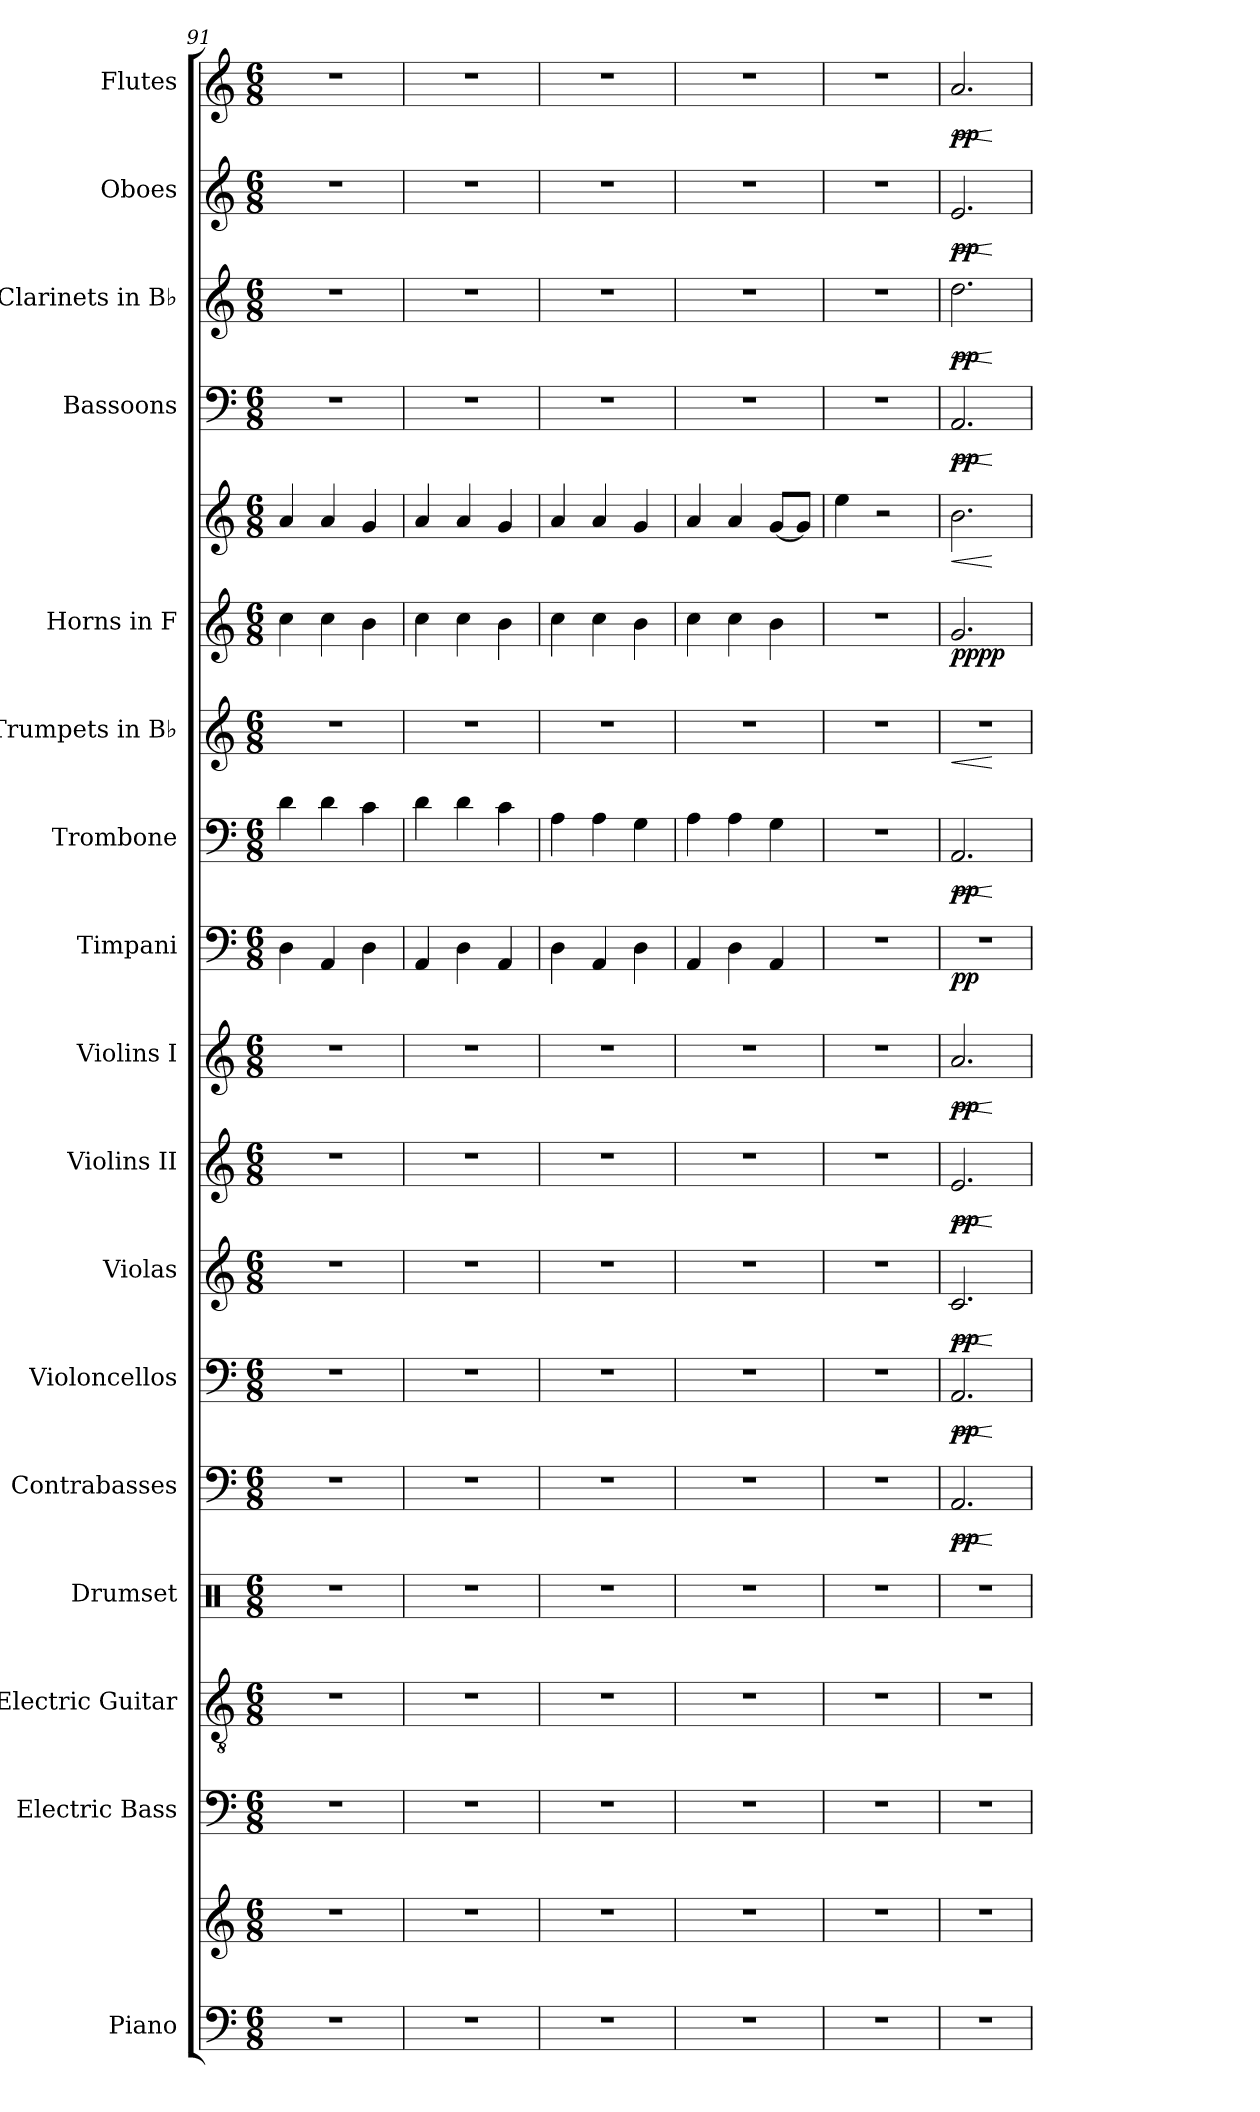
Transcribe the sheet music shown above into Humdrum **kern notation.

**kern	**kern	**kern	**kern	**kern	**kern	**dynam	**kern	**dynam	**kern	**dynam	**kern	**dynam	**kern	**dynam	**kern	**dynam	**kern	**dynam	**kern	**dynam	**kern	**kern	**dynam	**kern	**dynam	**kern	**dynam	**kern	**dynam	**kern	**dynam
*part17	*part17	*part16	*part15	*part14	*part13	*part13	*part12	*part12	*part11	*part11	*part10	*part10	*part9	*part9	*part8	*part8	*part7	*part7	*part6	*part6	*part5	*part5	*part5	*part4	*part4	*part3	*part3	*part2	*part2	*part1	*part1
*staff19	*staff18	*staff17	*staff16	*staff15	*staff14	*staff14	*staff13	*staff13	*staff12	*staff12	*staff11	*staff11	*staff10	*staff10	*staff9	*staff9	*staff8	*staff8	*staff7	*staff7	*staff6	*staff5	*staff5/6	*staff4	*staff4	*staff3	*staff3	*staff2	*staff2	*staff1	*staff1
*I"Piano	*	*I"Electric Bass	*I"Electric Guitar	*I"Drumset	*I"Contrabasses	*	*I"Violoncellos	*	*I"Violas	*	*I"Violins II	*	*I"Violins I	*	*I"Timpani	*	*I"Trombone	*	*I"Trumpets in B♭	*	*I"Horns in F	*	*	*I"Bassoons	*	*I"Clarinets in B♭	*	*I"Oboes	*	*I"Flutes	*
*I'Pno.	*	*I'El. B.	*I'El. Guit.	*I'D. Set	*I'Cb.	*	*I'Vc.	*	*I'Vla.	*	*I'Vln. II	*	*I'Vln. I	*	*I'Timp.	*	*I'Tbn.	*	*	*	*	*	*	*I'Bsn.	*	*	*	*I'Ob.	*	*I'Fl.	*
*clefF4	*clefG2	*clefF4	*clefGv2	*clefX	*clefF4	*	*clefF4	*	*clefG2	*	*clefG2	*	*clefG2	*	*clefF4	*	*clefF4	*	*clefG2	*	*clefG2	*clefG2	*	*clefF4	*	*clefG2	*	*clefG2	*	*clefG2	*
*	*	*ITrd7c12	*ITrd7c12	*	*ITrd7c12	*	*	*	*	*	*	*	*	*	*	*	*	*	*ITrd1c2	*	*ITrd4c7	*ITrd4c7	*	*	*	*ITrd1c2	*	*	*	*	*
*k[]	*k[]	*k[]	*k[]	*k[]	*k[]	*	*k[]	*	*k[]	*	*k[]	*	*k[]	*	*k[]	*	*k[]	*	*k[b-e-]	*	*k[b-]	*k[b-]	*	*k[]	*	*k[b-e-]	*	*k[]	*	*k[]	*
*M6/8	*M6/8	*M6/8	*M6/8	*M6/8	*M6/8	*	*M6/8	*	*M6/8	*	*M6/8	*	*M6/8	*	*M6/8	*	*M6/8	*	*M6/8	*	*M6/8	*M6/8	*	*M6/8	*	*M6/8	*	*M6/8	*	*M6/8	*
=91	=91	=91	=91	=91	=91	=91	=91	=91	=91	=91	=91	=91	=91	=91	=91	=91	=91	=91	=91	=91	=91	=91	=91	=91	=91	=91	=91	=91	=91	=91	=91
2.r	2.r	2.r	2.r	2.r	2.r	.	2.r	.	2.r	.	2.r	.	2.r	.	4D\	.	4d\	.	2.r	.	4f\	4d/	.	2.r	.	2.r	.	2.r	.	2.r	.
.	.	.	.	.	.	.	.	.	.	.	.	.	.	.	4AA/	.	4d\	.	.	.	4f\	4d/	.	.	.	.	.	.	.	.	.
.	.	.	.	.	.	.	.	.	.	.	.	.	.	.	4D\	.	4c\	.	.	.	4e\	4c/	.	.	.	.	.	.	.	.	.
=92	=92	=92	=92	=92	=92	=92	=92	=92	=92	=92	=92	=92	=92	=92	=92	=92	=92	=92	=92	=92	=92	=92	=92	=92	=92	=92	=92	=92	=92	=92	=92
2.r	2.r	2.r	2.r	2.r	2.r	.	2.r	.	2.r	.	2.r	.	2.r	.	4AA/	.	4d\	.	2.r	.	4f\	4d/	.	2.r	.	2.r	.	2.r	.	2.r	.
.	.	.	.	.	.	.	.	.	.	.	.	.	.	.	4D\	.	4d\	.	.	.	4f\	4d/	.	.	.	.	.	.	.	.	.
.	.	.	.	.	.	.	.	.	.	.	.	.	.	.	4AA/	.	4c\	.	.	.	4e\	4c/	.	.	.	.	.	.	.	.	.
!!LO:PB:g=z
=93	=93	=93	=93	=93	=93	=93	=93	=93	=93	=93	=93	=93	=93	=93	=93	=93	=93	=93	=93	=93	=93	=93	=93	=93	=93	=93	=93	=93	=93	=93	=93
2.r	2.r	2.r	2.r	2.r	2.r	.	2.r	.	2.r	.	2.r	.	2.r	.	4D\	.	4A\	.	2.r	.	4f\	4d/	.	2.r	.	2.r	.	2.r	.	2.r	.
.	.	.	.	.	.	.	.	.	.	.	.	.	.	.	4AA/	.	4A\	.	.	.	4f\	4d/	.	.	.	.	.	.	.	.	.
.	.	.	.	.	.	.	.	.	.	.	.	.	.	.	4D\	.	4G\	.	.	.	4e\	4c/	.	.	.	.	.	.	.	.	.
=94	=94	=94	=94	=94	=94	=94	=94	=94	=94	=94	=94	=94	=94	=94	=94	=94	=94	=94	=94	=94	=94	=94	=94	=94	=94	=94	=94	=94	=94	=94	=94
2.r	2.r	2.r	2.r	2.r	2.r	.	2.r	.	2.r	.	2.r	.	2.r	.	4AA/	.	4A\	.	2.r	.	4f\	4d/	.	2.r	.	2.r	.	2.r	.	2.r	.
.	.	.	.	.	.	.	.	.	.	.	.	.	.	.	4D\	.	4A\	.	.	.	4f\	4d/	.	.	.	.	.	.	.	.	.
.	.	.	.	.	.	.	.	.	.	.	.	.	.	.	4AA/	.	4G\	.	.	.	4e\	[8c/L	.	.	.	.	.	.	.	.	.
.	.	.	.	.	.	.	.	.	.	.	.	.	.	.	.	.	.	.	.	.	.	8c/J]	.	.	.	.	.	.	.	.	.
=95	=95	=95	=95	=95	=95	=95	=95	=95	=95	=95	=95	=95	=95	=95	=95	=95	=95	=95	=95	=95	=95	=95	=95	=95	=95	=95	=95	=95	=95	=95	=95
2.r	2.r	2.r	2.r	2.r	2.r	.	2.r	.	2.r	.	2.r	.	2.r	.	2.r	.	2.r	.	2.r	.	2.r	4a\	.	2.r	.	2.r	.	2.r	.	2.r	.
.	.	.	.	.	.	.	.	.	.	.	.	.	.	.	.	.	.	.	.	.	.	2r	.	.	.	.	.	.	.	.	.
=96	=96	=96	=96	=96	=96	=96	=96	=96	=96	=96	=96	=96	=96	=96	=96	=96	=96	=96	=96	=96	=96	=96	=96	=96	=96	=96	=96	=96	=96	=96	=96
!	!	!	!	!	!	!LO:HP:b	!	!LO:HP:b	!	!LO:HP:b	!	!LO:HP:b	!	!LO:HP:b	!	!	!	!LO:HP:b	!	!LO:HP:b	!	!	!LO:HP:b	!	!LO:HP:b	!	!LO:HP:b	!	!LO:HP:b	!	!LO:HP:b
!	!	!	!	!	!	!LO:DY:n=1:b	!	!LO:DY:n=1:b	!	!LO:DY:n=1:b	!	!LO:DY:n=1:b	!	!LO:DY:n=1:b	!	!LO:DY:b	!	!LO:DY:n=1:b	!	!	!	!	!LO:DY:n=1:b=2	!	!	!	!	!	!	!	!
!	!	!	!	!	!	!	!	!	!	!	!	!	!	!	!	!	!	!	!	!	!	!	!LO:DY:n=2:b	!	!LO:DY:n=1:b	!	!LO:DY:n=1:b	!	!LO:DY:n=1:b	!	!LO:DY:n=1:b
2.r	2.r	2.r	2.r	2.r	2.AAA/	< pp	2.AA/	< pp	2.c/	< pp	2.e/	< pp	2.a/	< pp	2.r	pp	2.AA/	< pp	2.r	<	2.c/	2.e\	< pp pp	2.AA/	< pp	2.cc\	< pp	2.e/	< pp	2.a/	< pp
.	.	.	.	.	.	[	.	[	.	[	.	[	.	[	.	.	.	[	.	[	.	.	[	.	[	.	[	.	[	.	[
=	=	=	=	=	=	=	=	=	=	=	=	=	=	=	=	=	=	=	=	=	=	=	=	=	=	=	=	=	=	=	=
*-	*-	*-	*-	*-	*-	*-	*-	*-	*-	*-	*-	*-	*-	*-	*-	*-	*-	*-	*-	*-	*-	*-	*-	*-	*-	*-	*-	*-	*-	*-	*-
